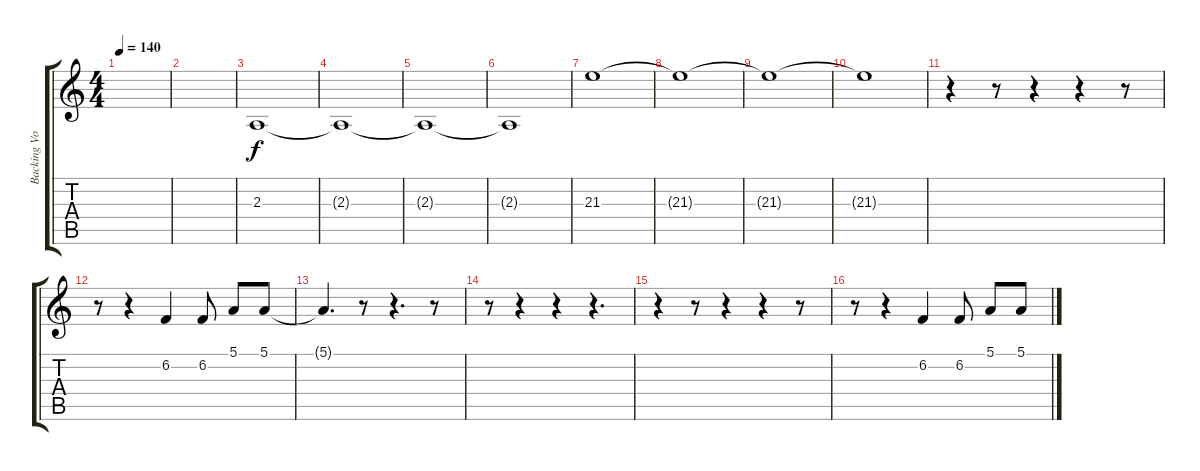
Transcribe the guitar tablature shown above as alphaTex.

\track ("Backing Vocals (Dexter)" "Backing Vo") {instrument accordion}
\staff {score tabs}
\tuning (E4 B3 G3 D3 A2 E2) {hide}
\ts (4 4)
\tempo 140
\clef g2
\ks c
|
|
2.3.1 |
2.3{t}.1 |
2.3{t}.1 |
2.3{t}.1 |
21.3.1 |
21.3{t}.1 |
21.3{t}.1 |
21.3{t}.1 |
r.4 r.8 r.4 r.4 r.8 |
r.8 r.4 6.2.4 6.2.8 5.1.8 5.1.8 |
5.1{t}.4{d} r.8 r.4{d} r.8 |
r.8 r.4 r.4 r.4{d} |
r.4 r.8 r.4 r.4 r.8 |
r.8 r.4 6.2.4 6.2.8 5.1.8 5.1.8
